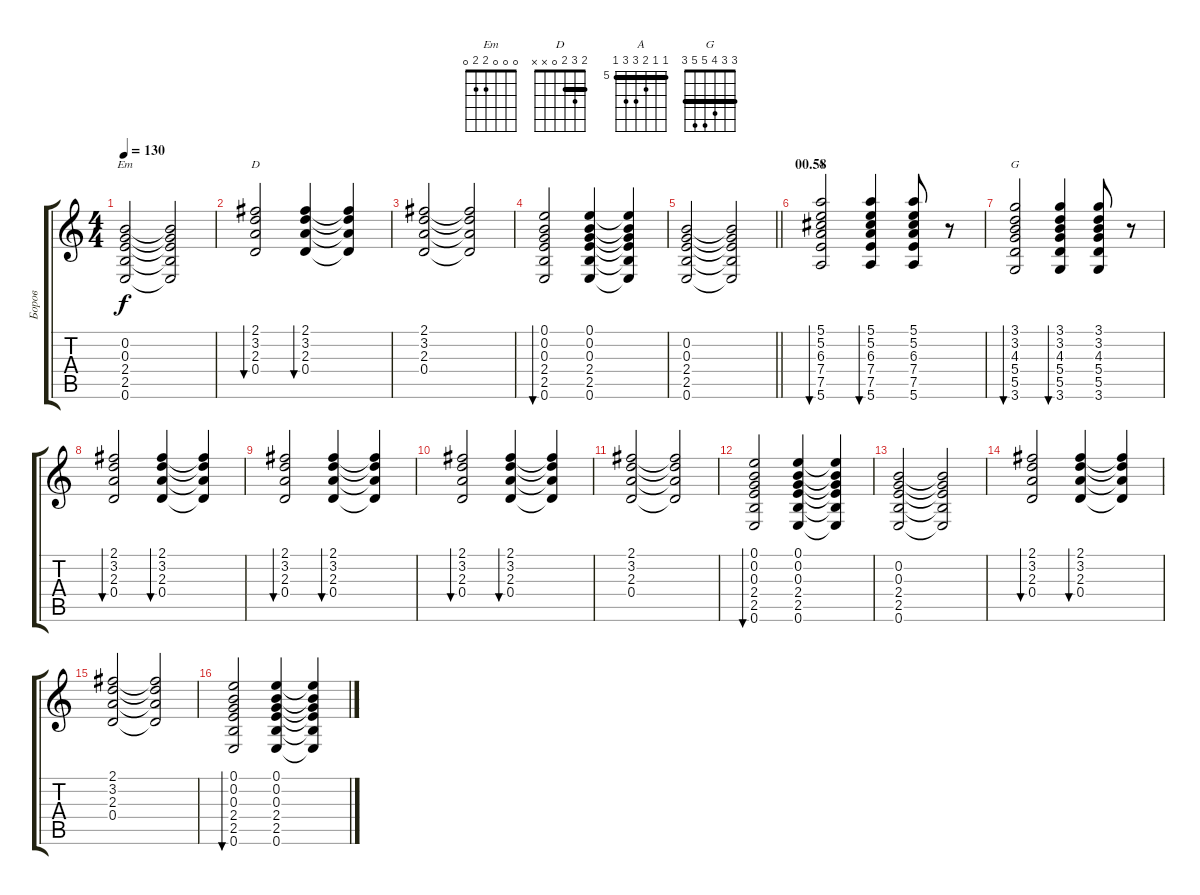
\track ("Боров" "Боров") {instrument acousticguitarnylon}
\staff {score tabs}
\tuning (E4 B3 G3 D3 A2 E2) {hide}
\chord ("Em" 0 0 0 2 2 0)
\chord ("D" 2 3 2 0 x x) {barre 2}
\chord ("A" 5 5 6 7 7 5) {firstfret 5 barre 5}
\chord ("G" 3 3 4 5 5 3) {barre 3}
\ts (4 4)
\tempo 130
\clef g2
\ks c
(0.2 0.3 2.4 2.5 0.6).2{ch "Em" dy f} (0.2{t} 0.3{t} 2.4{t} 2.5{t} 0.6{t}).2 |
(2.1 3.2 2.3 0.4).2{bu 60 ch "D"} (2.1 3.2 2.3 0.4).4{bu 60} (2.1{t} 3.2{t} 2.3{t} 0.4{t}).4 |
(2.1 3.2 2.3 0.4).2 (2.1{t} 3.2{t} 2.3{t} 0.4{t}).2 |
(0.1 0.2 0.3 2.4 2.5 0.6).2{bu 60} (0.1 0.2 0.3 2.4 2.5 0.6).4 (0.1{t} 0.2{t} 0.3{t} 2.4{t} 2.5{t} 0.6{t}).4 |
\barLineRight lightlight
(0.2 0.3 2.4 2.5 0.6).2 (0.2{t} 0.3{t} 2.4{t} 2.5{t} 0.6{t}).2 |
\section ("" "00.58")
(5.1 5.2 6.3 7.4 7.5 5.6).2{bu 60 ch "A"} (5.1 5.2 6.3 7.4 7.5 5.6).4{bu 60} (5.1 5.2 6.3 7.4 7.5 5.6).8 r.8 |
(3.1 3.2 4.3 5.4 5.5 3.6).2{bu 60 ch "G"} (3.1 3.2 4.3 5.4 5.5 3.6).4{bu 60} (3.1 3.2 4.3 5.4 5.5 3.6).8 r.8 |
(2.1 3.2 2.3 0.4).2{bu 60} (2.1 3.2 2.3 0.4).4{bu 60} (2.1{t} 3.2{t} 2.3{t} 0.4{t}).4 |
(2.1 3.2 2.3 0.4).2{bu 60} (2.1 3.2 2.3 0.4).4{bu 60} (2.1{t} 3.2{t} 2.3{t} 0.4{t}).4 |
(2.1 3.2 2.3 0.4).2{bu 60} (2.1 3.2 2.3 0.4).4{bu 60} (2.1{t} 3.2{t} 2.3{t} 0.4{t}).4 |
(2.1 3.2 2.3 0.4).2 (2.1{t} 3.2{t} 2.3{t} 0.4{t}).2 |
(0.1 0.2 0.3 2.4 2.5 0.6).2{bu 60} (0.1 0.2 0.3 2.4 2.5 0.6).4 (0.1{t} 0.2{t} 0.3{t} 2.4{t} 2.5{t} 0.6{t}).4 |
(0.2 0.3 2.4 2.5 0.6).2 (0.2{t} 0.3{t} 2.4{t} 2.5{t} 0.6{t}).2 |
(2.1 3.2 2.3 0.4).2{bu 60} (2.1 3.2 2.3 0.4).4{bu 60} (2.1{t} 3.2{t} 2.3{t} 0.4{t}).4 |
(2.1 3.2 2.3 0.4).2 (2.1{t} 3.2{t} 2.3{t} 0.4{t}).2 |
(0.1 0.2 0.3 2.4 2.5 0.6).2{bu 60} (0.1 0.2 0.3 2.4 2.5 0.6).4 (0.1{t} 0.2{t} 0.3{t} 2.4{t} 2.5{t} 0.6{t}).4
